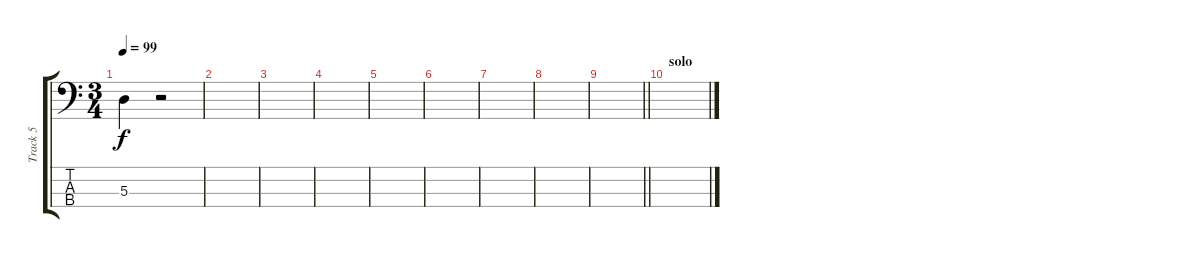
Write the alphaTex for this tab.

\track ("Track 5" "Track 5") {instrument electricbassfinger}
\staff {score tabs}
\tuning (G2 D2 A1 E1) {hide}
\ts (3 4)
\tempo 99
\clef f4
\ks c
5.3.4{dy f} r.2 |
|
|
|
|
|
|
|
\barLineRight lightlight
|
\section ("" "solo")
